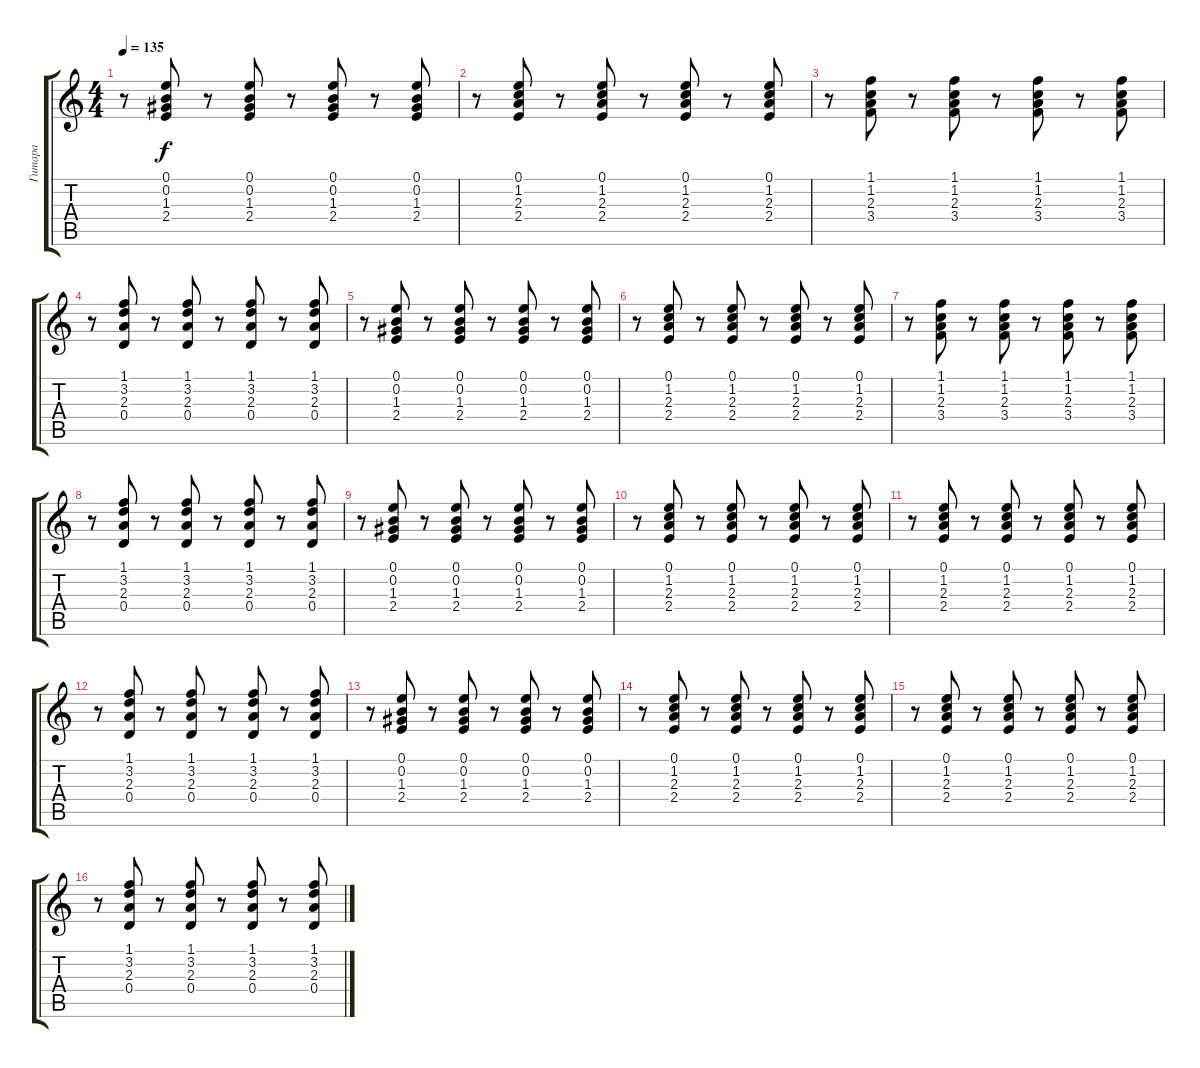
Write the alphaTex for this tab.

\track ("Гитара" "Гитара") {instrument electricguitarclean}
\staff {score tabs}
\tuning (E4 B3 G3 D3 A2 E2) {hide}
\ts (4 4)
\tempo 135
\clef g2
\ks c
r.8{dy f} (0.1 0.2 1.3 2.4).8 r.8 (0.1 0.2 1.3 2.4).8 r.8 (0.1 0.2 1.3 2.4).8 r.8 (0.1 0.2 1.3 2.4).8 |
r.8 (0.1 1.2 2.3 2.4).8 r.8 (0.1 1.2 2.3 2.4).8 r.8 (0.1 1.2 2.3 2.4).8 r.8 (0.1 1.2 2.3 2.4).8 |
r.8 (1.1 1.2 2.3 3.4).8 r.8 (1.1 1.2 2.3 3.4).8 r.8 (1.1 1.2 2.3 3.4).8 r.8 (1.1 1.2 2.3 3.4).8 |
r.8 (1.1 3.2 2.3 0.4).8 r.8 (1.1 3.2 2.3 0.4).8 r.8 (1.1 3.2 2.3 0.4).8 r.8 (1.1 3.2 2.3 0.4).8 |
r.8 (0.1 0.2 1.3 2.4).8 r.8 (0.1 0.2 1.3 2.4).8 r.8 (0.1 0.2 1.3 2.4).8 r.8 (0.1 0.2 1.3 2.4).8 |
r.8 (0.1 1.2 2.3 2.4).8 r.8 (0.1 1.2 2.3 2.4).8 r.8 (0.1 1.2 2.3 2.4).8 r.8 (0.1 1.2 2.3 2.4).8 |
r.8 (1.1 1.2 2.3 3.4).8 r.8 (1.1 1.2 2.3 3.4).8 r.8 (1.1 1.2 2.3 3.4).8 r.8 (1.1 1.2 2.3 3.4).8 |
r.8 (1.1 3.2 2.3 0.4).8 r.8 (1.1 3.2 2.3 0.4).8 r.8 (1.1 3.2 2.3 0.4).8 r.8 (1.1 3.2 2.3 0.4).8 |
r.8 (0.1 0.2 1.3 2.4).8 r.8 (0.1 0.2 1.3 2.4).8 r.8 (0.1 0.2 1.3 2.4).8 r.8 (0.1 0.2 1.3 2.4).8 |
r.8 (0.1 1.2 2.3 2.4).8 r.8 (0.1 1.2 2.3 2.4).8 r.8 (0.1 1.2 2.3 2.4).8 r.8 (0.1 1.2 2.3 2.4).8 |
r.8 (0.1 1.2 2.3 2.4).8 r.8 (0.1 1.2 2.3 2.4).8 r.8 (0.1 1.2 2.3 2.4).8 r.8 (0.1 1.2 2.3 2.4).8 |
r.8 (1.1 3.2 2.3 0.4).8 r.8 (1.1 3.2 2.3 0.4).8 r.8 (1.1 3.2 2.3 0.4).8 r.8 (1.1 3.2 2.3 0.4).8 |
r.8 (0.1 0.2 1.3 2.4).8 r.8 (0.1 0.2 1.3 2.4).8 r.8 (0.1 0.2 1.3 2.4).8 r.8 (0.1 0.2 1.3 2.4).8 |
r.8 (0.1 1.2 2.3 2.4).8 r.8 (0.1 1.2 2.3 2.4).8 r.8 (0.1 1.2 2.3 2.4).8 r.8 (0.1 1.2 2.3 2.4).8 |
r.8 (0.1 1.2 2.3 2.4).8 r.8 (0.1 1.2 2.3 2.4).8 r.8 (0.1 1.2 2.3 2.4).8 r.8 (0.1 1.2 2.3 2.4).8 |
r.8 (1.1 3.2 2.3 0.4).8 r.8 (1.1 3.2 2.3 0.4).8 r.8 (1.1 3.2 2.3 0.4).8 r.8 (1.1 3.2 2.3 0.4).8
